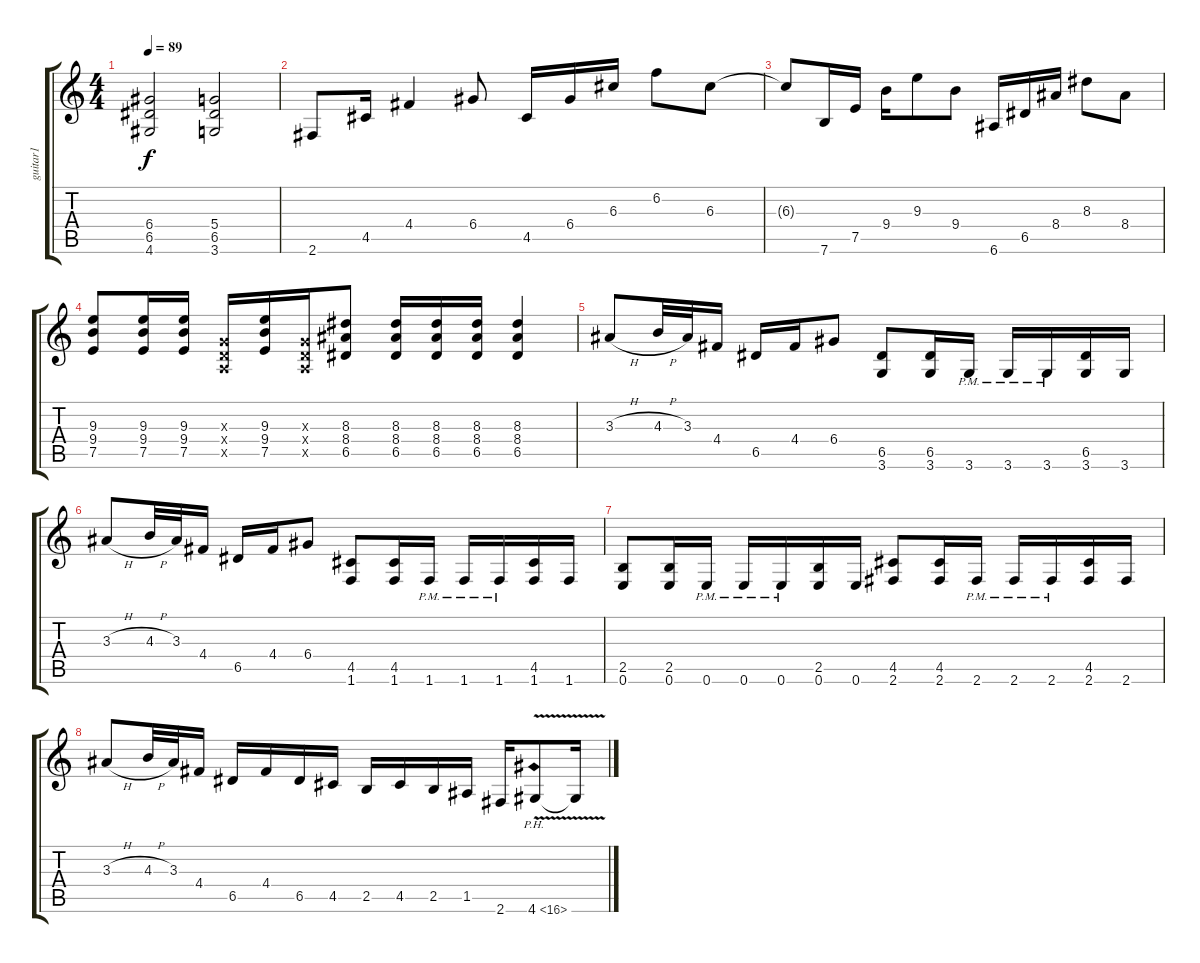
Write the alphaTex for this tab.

\track ("guitar1" "guitar1") {instrument distortionguitar}
\staff {score tabs}
\tuning (E4 B3 G3 D3 A2 E2) {hide}
\ts (4 4)
\tempo 89
\clef g2
\ks c
(6.4 6.5 4.6).2{dy f} (5.4 6.5 3.6).2 |
2.6.8 4.5.16 4.4.4 6.4.8 4.5.16 6.4.16 6.3.16 6.2.8 6.3.8 |
6.3{t}.8 7.6.16 7.5.16 9.4.16 9.3.8 9.4.8 6.6.16 6.5.16 8.4.16 8.3.8 8.4.8 |
(9.3 9.4 7.5).8 (9.3 9.4 7.5).16 (9.3 9.4 7.5).16 (0.3{x} 0.4{x} 0.5{x}).16 (9.3 9.4 7.5).16 (0.3{x} 0.4{x} 0.5{x}).16 (8.3 8.4 6.5).8 (8.3 8.4 6.5).16 (8.3 8.4 6.5).16 (8.3 8.4 6.5).16 (8.3 8.4 6.5).4 |
3.3{h}.8 4.3{h}.32 3.3.32 4.4.16 6.5.16 4.4.16 6.4.8 (6.5 3.6).8 (6.5 3.6).16 3.6{pm}.16 3.6{pm}.16 3.6{pm}.16 (6.5 3.6).16 3.6.16 |
3.3{h}.8 4.3{h}.32 3.3.32 4.4.16 6.5.16 4.4.16 6.4.8 (4.5 1.6).8 (4.5 1.6).16 1.6{pm}.16 1.6{pm}.16 1.6{pm}.16 (4.5 1.6).16 1.6.16 |
(2.5 0.6).8 (2.5 0.6).16 0.6{pm}.16 0.6{pm}.16 0.6{pm}.16 (2.5 0.6).16 0.6.16 (4.5 2.6).8 (4.5 2.6).16 2.6{pm}.16 2.6{pm}.16 2.6{pm}.16 (4.5 2.6).16 2.6.16 |
3.3{h}.8 4.3{h}.32 3.3.32 4.4.16 6.5.16 4.4.16 6.5.16 4.5.16 2.5.16 4.5.16 2.5.16 1.5.16 2.6.16 4.6{ph 12 v}.8 4.6{t}.16
